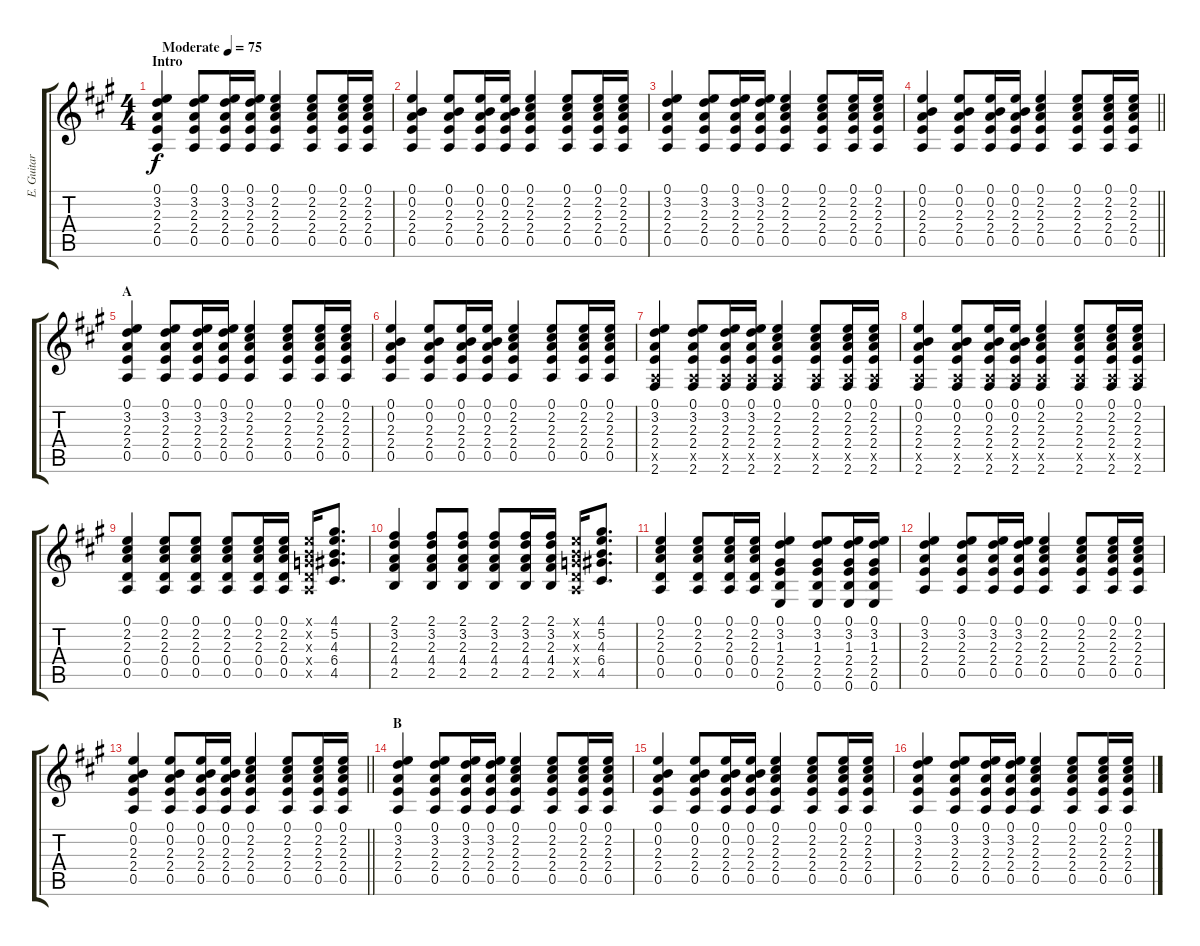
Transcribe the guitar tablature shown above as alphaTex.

\track ("E. Guitar II" "E. Guitar ") {instrument electricguitarclean}
\staff {score tabs}
\tuning (E4 B3 G3 D3 A2 E2) {hide}
\ts (4 4)
\section ("" "Intro")
\tempo (75 "Moderate")
\clef g2
\ks a
(0.1 3.2 2.3 2.4 0.5).4{dy f instrument electricguitarclean} (0.1 3.2 2.3 2.4 0.5).8 (0.1 3.2 2.3 2.4 0.5).16 (0.1 3.2 2.3 2.4 0.5).16 (0.1 2.2 2.3 2.4 0.5).4 (0.1 2.2 2.3 2.4 0.5).8 (0.1 2.2 2.3 2.4 0.5).16 (0.1 2.2 2.3 2.4 0.5).16 |
(0.1 0.2 2.3 2.4 0.5).4 (0.1 0.2 2.3 2.4 0.5).8 (0.1 0.2 2.3 2.4 0.5).16 (0.1 0.2 2.3 2.4 0.5).16 (0.1 2.2 2.3 2.4 0.5).4 (0.1 2.2 2.3 2.4 0.5).8 (0.1 2.2 2.3 2.4 0.5).16 (0.1 2.2 2.3 2.4 0.5).16 |
(0.1 3.2 2.3 2.4 0.5).4 (0.1 3.2 2.3 2.4 0.5).8 (0.1 3.2 2.3 2.4 0.5).16 (0.1 3.2 2.3 2.4 0.5).16 (0.1 2.2 2.3 2.4 0.5).4 (0.1 2.2 2.3 2.4 0.5).8 (0.1 2.2 2.3 2.4 0.5).16 (0.1 2.2 2.3 2.4 0.5).16 |
\barLineRight lightlight
(0.1 0.2 2.3 2.4 0.5).4 (0.1 0.2 2.3 2.4 0.5).8 (0.1 0.2 2.3 2.4 0.5).16 (0.1 0.2 2.3 2.4 0.5).16 (0.1 2.2 2.3 2.4 0.5).4 (0.1 2.2 2.3 2.4 0.5).8 (0.1 2.2 2.3 2.4 0.5).16 (0.1 2.2 2.3 2.4 0.5).16 |
\section ("" "A")
(0.1 3.2 2.3 2.4 0.5).4 (0.1 3.2 2.3 2.4 0.5).8 (0.1 3.2 2.3 2.4 0.5).16 (0.1 3.2 2.3 2.4 0.5).16 (0.1 2.2 2.3 2.4 0.5).4 (0.1 2.2 2.3 2.4 0.5).8 (0.1 2.2 2.3 2.4 0.5).16 (0.1 2.2 2.3 2.4 0.5).16 |
(0.1 0.2 2.3 2.4 0.5).4 (0.1 0.2 2.3 2.4 0.5).8 (0.1 0.2 2.3 2.4 0.5).16 (0.1 0.2 2.3 2.4 0.5).16 (0.1 2.2 2.3 2.4 0.5).4 (0.1 2.2 2.3 2.4 0.5).8 (0.1 2.2 2.3 2.4 0.5).16 (0.1 2.2 2.3 2.4 0.5).16 |
(0.1 3.2 2.3 2.4 0.5{x} 2.6).4 (0.1 3.2 2.3 2.4 0.5{x} 2.6).8 (0.1 3.2 2.3 2.4 0.5{x} 2.6).16 (0.1 3.2 2.3 2.4 0.5{x} 2.6).16 (0.1 2.2 2.3 2.4 0.5{x} 2.6).4 (0.1 2.2 2.3 2.4 0.5{x} 2.6).8 (0.1 2.2 2.3 2.4 0.5{x} 2.6).16 (0.1 2.2 2.3 2.4 0.5{x} 2.6).16 |
(0.1 0.2 2.3 2.4 0.5{x} 2.6).4 (0.1 0.2 2.3 2.4 0.5{x} 2.6).8 (0.1 0.2 2.3 2.4 0.5{x} 2.6).16 (0.1 0.2 2.3 2.4 0.5{x} 2.6).16 (0.1 2.2 2.3 2.4 0.5{x} 2.6).4 (0.1 2.2 2.3 2.4 0.5{x} 2.6).8 (0.1 2.2 2.3 2.4 0.5{x} 2.6).16 (0.1 2.2 2.3 2.4 0.5{x} 2.6).16 |
(0.1 2.2 2.3 0.4 0.5).4 (0.1 2.2 2.3 0.4 0.5).8 (0.1 2.2 2.3 0.4 0.5).8 (0.1 2.2 2.3 0.4 0.5).8 (0.1 2.2 2.3 0.4 0.5).16 (0.1 2.2 2.3 0.4 0.5).16 (0.1{x} 0.2{x} 0.3{x} 0.4{x} 0.5{x}).16 (4.1 5.2 4.3 6.4 4.5).8{d} |
(2.1 3.2 2.3 4.4 2.5).4 (2.1 3.2 2.3 4.4 2.5).8 (2.1 3.2 2.3 4.4 2.5).8 (2.1 3.2 2.3 4.4 2.5).8 (2.1 3.2 2.3 4.4 2.5).16 (2.1 3.2 2.3 4.4 2.5).16 (0.1{x} 0.2{x} 0.3{x} 0.4{x} 0.5{x}).16 (4.1 5.2 4.3 6.4 4.5).8{d} |
(0.1 2.2 2.3 0.4 0.5).4 (0.1 2.2 2.3 0.4 0.5).8 (0.1 2.2 2.3 0.4 0.5).16 (0.1 2.2 2.3 0.4 0.5).16 (0.1 3.2 1.3 2.4 2.5 0.6).4 (0.1 3.2 1.3 2.4 2.5 0.6).8 (0.1 3.2 1.3 2.4 2.5 0.6).16 (0.1 3.2 1.3 2.4 2.5 0.6).16 |
(0.1 3.2 2.3 2.4 0.5).4 (0.1 3.2 2.3 2.4 0.5).8 (0.1 3.2 2.3 2.4 0.5).16 (0.1 3.2 2.3 2.4 0.5).16 (0.1 2.2 2.3 2.4 0.5).4 (0.1 2.2 2.3 2.4 0.5).8 (0.1 2.2 2.3 2.4 0.5).16 (0.1 2.2 2.3 2.4 0.5).16 |
\barLineRight lightlight
(0.1 0.2 2.3 2.4 0.5).4 (0.1 0.2 2.3 2.4 0.5).8 (0.1 0.2 2.3 2.4 0.5).16 (0.1 0.2 2.3 2.4 0.5).16 (0.1 2.2 2.3 2.4 0.5).4 (0.1 2.2 2.3 2.4 0.5).8 (0.1 2.2 2.3 2.4 0.5).16 (0.1 2.2 2.3 2.4 0.5).16 |
\section ("" "B")
(0.1 3.2 2.3 2.4 0.5).4 (0.1 3.2 2.3 2.4 0.5).8 (0.1 3.2 2.3 2.4 0.5).16 (0.1 3.2 2.3 2.4 0.5).16 (0.1 2.2 2.3 2.4 0.5).4 (0.1 2.2 2.3 2.4 0.5).8 (0.1 2.2 2.3 2.4 0.5).16 (0.1 2.2 2.3 2.4 0.5).16 |
(0.1 0.2 2.3 2.4 0.5).4 (0.1 0.2 2.3 2.4 0.5).8 (0.1 0.2 2.3 2.4 0.5).16 (0.1 0.2 2.3 2.4 0.5).16 (0.1 2.2 2.3 2.4 0.5).4 (0.1 2.2 2.3 2.4 0.5).8 (0.1 2.2 2.3 2.4 0.5).16 (0.1 2.2 2.3 2.4 0.5).16 |
(0.1 3.2 2.3 2.4 0.5).4 (0.1 3.2 2.3 2.4 0.5).8 (0.1 3.2 2.3 2.4 0.5).16 (0.1 3.2 2.3 2.4 0.5).16 (0.1 2.2 2.3 2.4 0.5).4 (0.1 2.2 2.3 2.4 0.5).8 (0.1 2.2 2.3 2.4 0.5).16 (0.1 2.2 2.3 2.4 0.5).16
